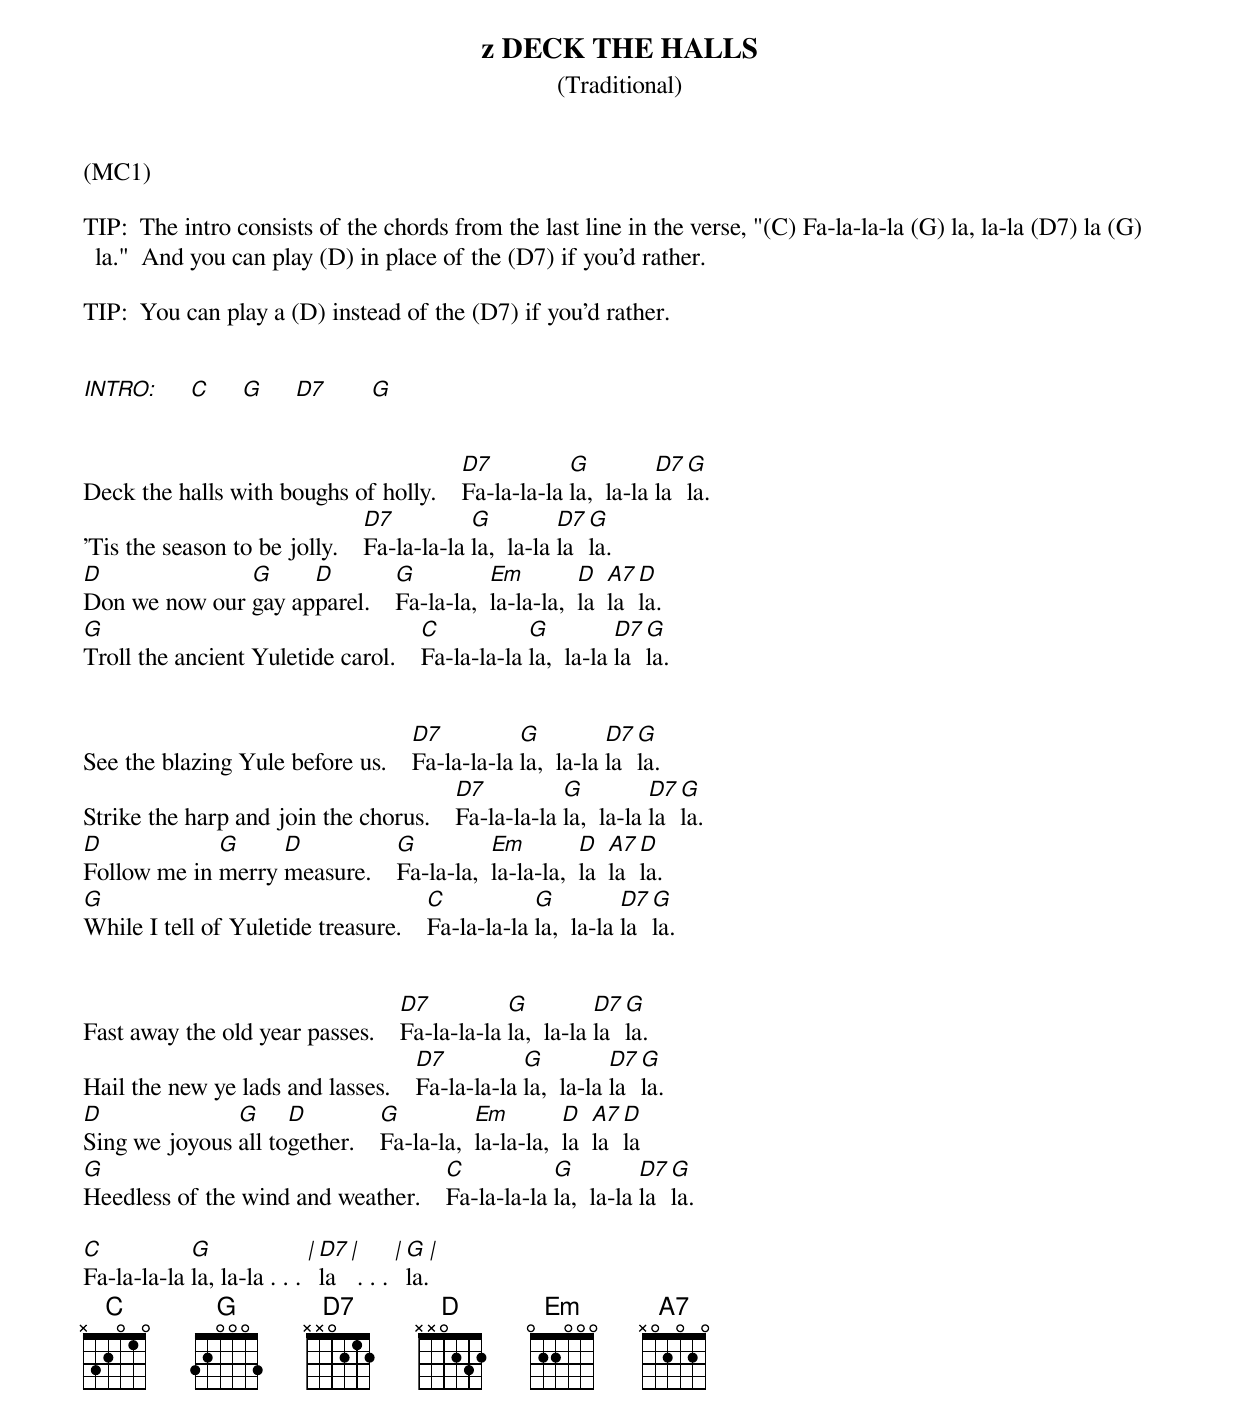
{t: z DECK THE HALLS }
{st: (Traditional)}


(MC1)

TIP:  The intro consists of the chords from the last line in the verse, "(C) Fa-la-la-la (G) la, la-la (D7) la (G) la."  And you can play (D) in place of the (D7) if you’d rather.

TIP:  You can play a (D) instead of the (D7) if you'd rather.


[INTRO:]     [C]     [G]     [D7]       [G]


Deck the halls with boughs of holly.    [D7]Fa-la-la-la [G]la,  la-la [D7]la [G]la.
'Tis the season to be jolly.    [D7]Fa-la-la-la [G]la,  la-la [D7]la [G]la.
[D]Don we now our [G]gay ap[D]parel.    [G]Fa-la-la,  [Em]la-la-la,  [D]la  [A7]la  [D]la.
[G]Troll the ancient Yuletide carol.    [C]Fa-la-la-la [G]la,  la-la [D7]la [G]la.


See the blazing Yule before us.    [D7]Fa-la-la-la [G]la,  la-la [D7]la [G]la.
Strike the harp and join the chorus.    [D7]Fa-la-la-la [G]la,  la-la [D7]la [G]la.
[D]Follow me in [G]merry [D]measure.    [G]Fa-la-la,  [Em]la-la-la,  [D]la  [A7]la  [D]la.
[G]While I tell of Yuletide treasure.    [C]Fa-la-la-la [G]la,  la-la [D7]la [G]la.


Fast away the old year passes.    [D7]Fa-la-la-la [G]la,  la-la [D7]la [G]la.
Hail the new ye lads and lasses.    [D7]Fa-la-la-la [G]la,  la-la [D7]la [G]la.
[D]Sing we joyous [G]all to[D]gether.    [G]Fa-la-la,  [Em]la-la-la,  [D]la  [A7]la  [D]la
[G]Heedless of the wind and weather.    [C]Fa-la-la-la [G]la,  la-la [D7]la [G]la.

[C]Fa-la-la-la [G]la, la-la . . . [|][D7]la [|] . . . [|][G]la.[|]
